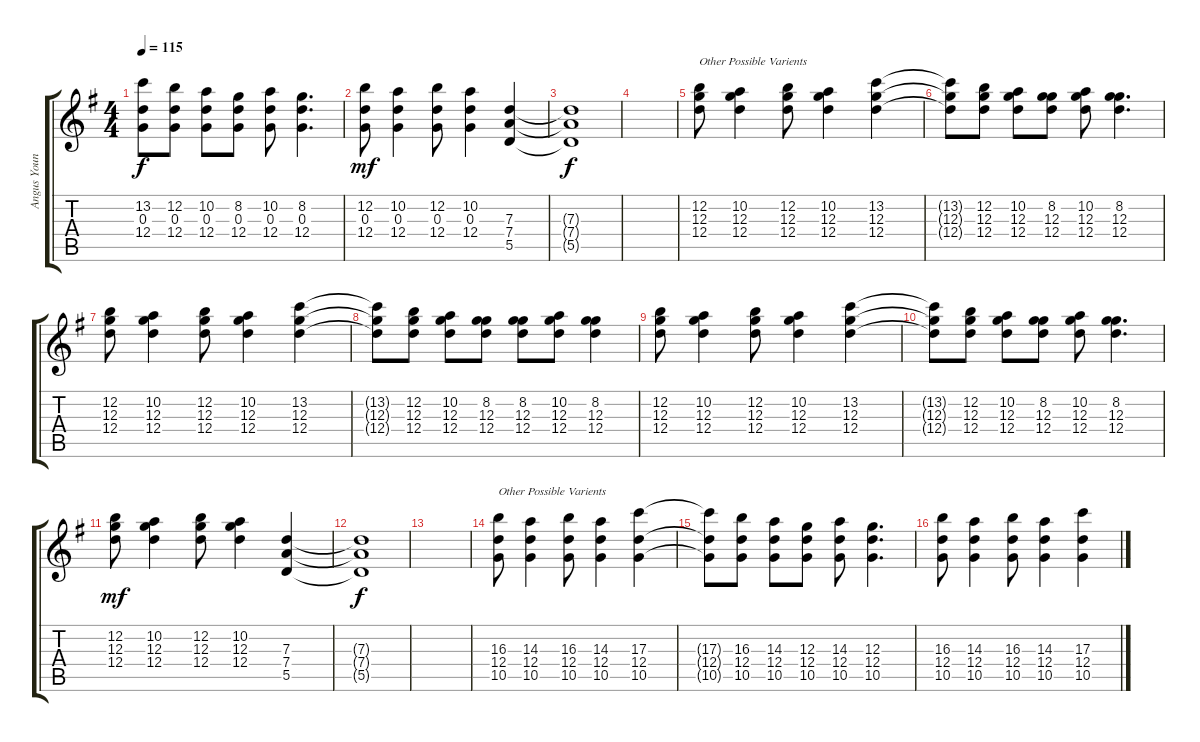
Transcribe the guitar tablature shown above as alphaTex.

\track ("Angus Young" "Angus Youn") {instrument distortionguitar}
\staff {score tabs}
\tuning (E4 B3 G3 D3 A2 E2) {hide}
\ts (4 4)
\tempo 115
\clef g2
\ks g
(13.2{t} 0.3{t} 12.4{t}).8{dy f} (12.2 0.3 12.4).8 (10.2 0.3 12.4).8 (8.2 0.3 12.4).8 (10.2 0.3 12.4).8 (8.2 0.3 12.4).4{d} |
(12.2 0.3 12.4).8{dy mf} (10.2 0.3 12.4).4 (12.2 0.3 12.4).8 (10.2 0.3 12.4).4 (7.3 7.4 5.5).4 |
(7.3{t} 7.4{t} 5.5{t}).1{dy f} |
|
(12.2 12.3 12.4).8{txt "Other Possible Varients"} (10.2 12.3 12.4).4 (12.2 12.3 12.4).8 (10.2 12.3 12.4).4 (13.2 12.3 12.4).4 |
(13.2{t} 12.3{t} 12.4{t}).8 (12.2 12.3 12.4).8 (10.2 12.3 12.4).8 (8.2 12.3 12.4).8 (10.2 12.3 12.4).8 (8.2 12.3 12.4).4{d} |
(12.2 12.3 12.4).8 (10.2 12.3 12.4).4 (12.2 12.3 12.4).8 (10.2 12.3 12.4).4 (13.2 12.3 12.4).4 |
(13.2{t} 12.3{t} 12.4{t}).8 (12.2 12.3 12.4).8 (10.2 12.3 12.4).8 (8.2 12.3 12.4).8 (8.2 12.3 12.4).8 (10.2 12.3 12.4).8 (8.2 12.3 12.4).4 |
(12.2 12.3 12.4).8 (10.2 12.3 12.4).4 (12.2 12.3 12.4).8 (10.2 12.3 12.4).4 (13.2 12.3 12.4).4 |
(13.2{t} 12.3{t} 12.4{t}).8 (12.2 12.3 12.4).8 (10.2 12.3 12.4).8 (8.2 12.3 12.4).8 (10.2 12.3 12.4).8 (8.2 12.3 12.4).4{d} |
(12.2 12.3 12.4).8{dy mf} (10.2 12.3 12.4).4 (12.2 12.3 12.4).8 (10.2 12.3 12.4).4 (7.3 7.4 5.5).4 |
(7.3{t} 7.4{t} 5.5{t}).1{dy f} |
|
(16.3 12.4 10.5).8{txt "Other Possible Varients"} (14.3 12.4 10.5).4 (16.3 12.4 10.5).8 (14.3 12.4 10.5).4 (17.3 12.4 10.5).4 |
(17.3{t} 12.4{t} 10.5{t}).8 (16.3 12.4 10.5).8 (14.3 12.4 10.5).8 (12.3 12.4 10.5).8 (14.3 12.4 10.5).8 (12.3 12.4 10.5).4{d} |
(16.3 12.4 10.5).8 (14.3 12.4 10.5).4 (16.3 12.4 10.5).8 (14.3 12.4 10.5).4 (17.3 12.4 10.5).4
